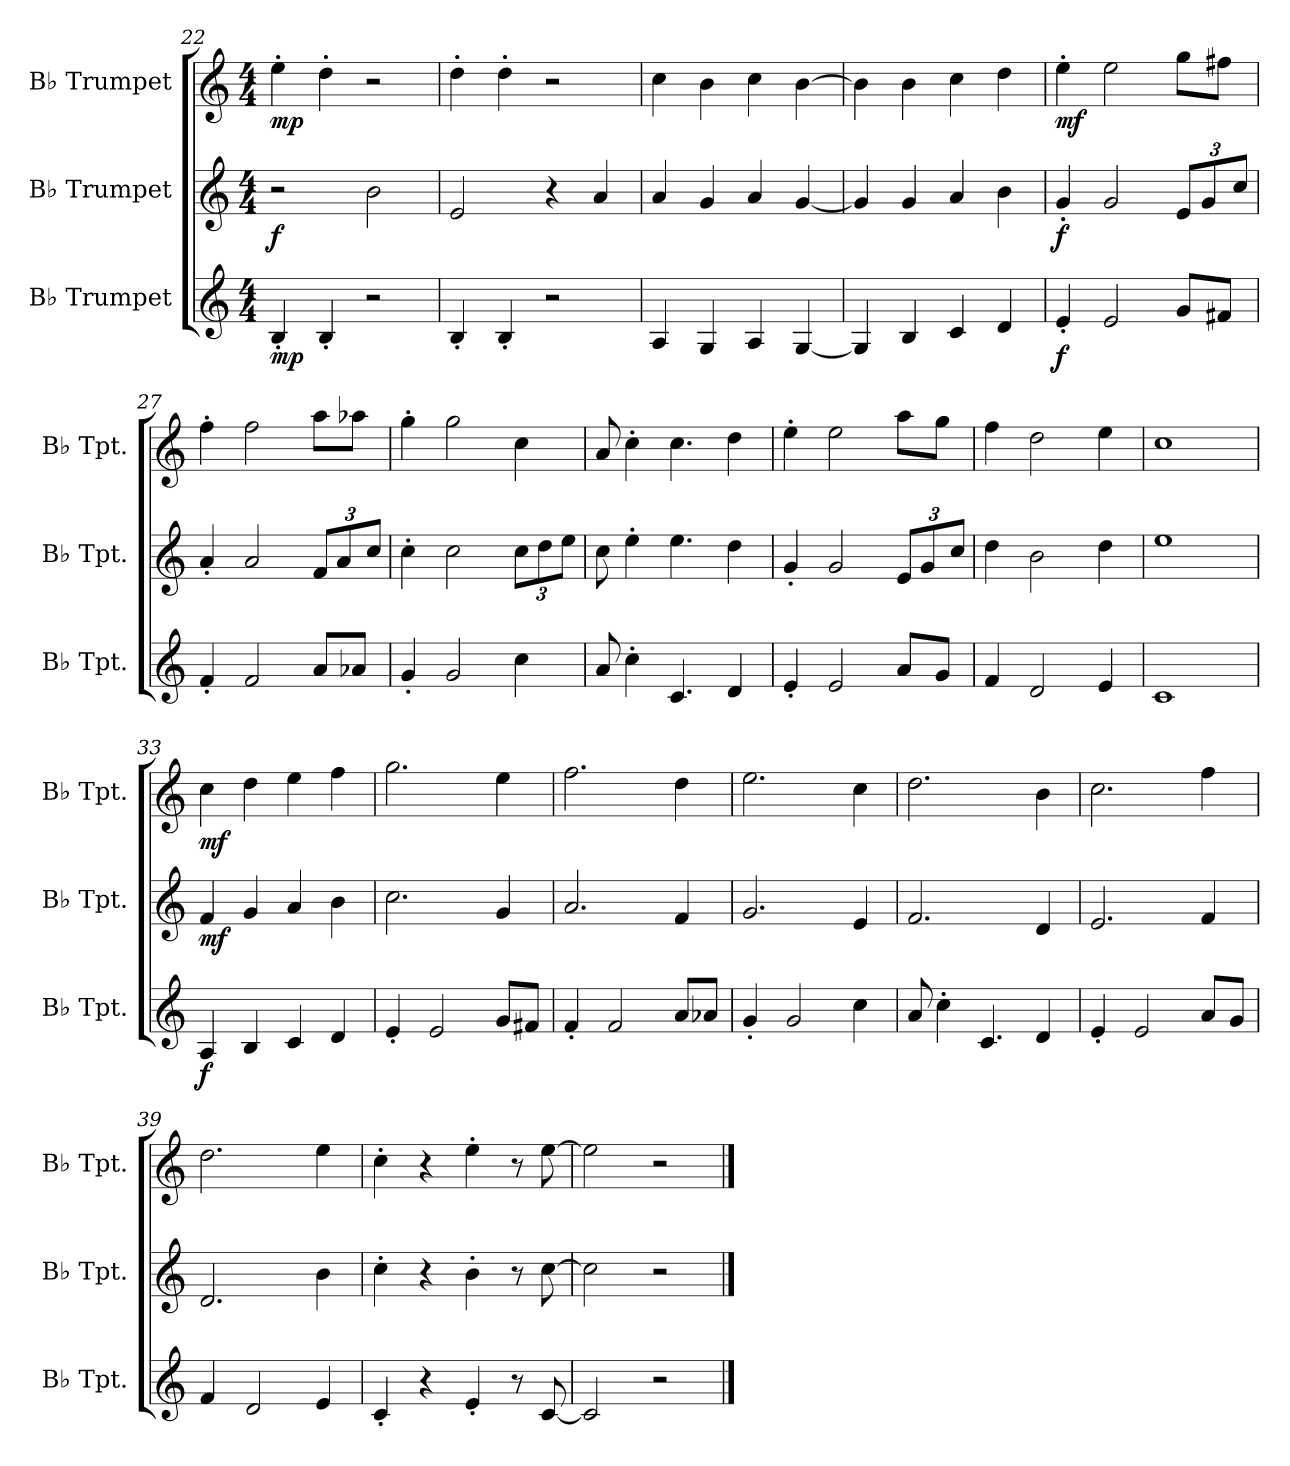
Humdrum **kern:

**kern	**dynam	**kern	**dynam	**kern	**dynam
*part3	*part3	*part2	*part2	*part1	*part1
*staff3	*staff3	*staff2	*staff2	*staff1	*staff1
*I"B♭ Trumpet	*	*I"B♭ Trumpet	*	*I"B♭ Trumpet	*
*I'B♭ Tpt.	*	*I'B♭ Tpt.	*	*I'B♭ Tpt.	*
*clefG2	*	*clefG2	*	*clefG2	*
*ITrd1c2	*	*ITrd1c2	*	*ITrd1c2	*
*k[b-e-]	*	*k[b-e-]	*	*k[b-e-]	*
*B-:	*	*B-:	*	*B-:	*
*M4/4	*	*M4/4	*	*M4/4	*
=22	=22	=22	=22	=22	=22
!	!LO:DY:b	!	!LO:DY:b	!	!LO:DY:b
4A'/	mp	2r	f	4dd'\	mp
4A'/	.	.	.	4cc'\	.
2r	.	2a\	.	2r	.
=23	=23	=23	=23	=23	=23
4A'/	.	2d/	.	4cc'\	.
4A'/	.	.	.	4cc'\	.
2r	.	4r	.	2r	.
.	.	4g/	.	.	.
=24	=24	=24	=24	=24	=24
4G/	.	4g/	.	4b-\	.
4F/	.	4f/	.	4a\	.
4G/	.	4g/	.	4b-\	.
[4F/	.	[4f/	.	[4a\	.
=25	=25	=25	=25	=25	=25
4F/]	.	4f/]	.	4a\]	.
4A/	.	4f/	.	4a\	.
4B-/	.	4g/	.	4b-\	.
4c/	.	4a\	.	4cc\	.
=26	=26	=26	=26	=26	=26
!	!LO:DY:b	!	!LO:DY:b	!	!LO:DY:b
4d'/	f	4f'/	f	4dd'\	mf
2d/	.	2f/	.	2dd\	.
*	*	*Xbrackettup	*	*	*
8f/L	.	12d/L	.	8ff\L	.
.	.	12f/	.	.	.
8en/J	.	.	.	8een\J	.
.	.	12b-/J	.	.	.
=27	=27	=27	=27	=27	=27
4e-'/	.	4g'/	.	4ee-'\	.
2e-/	.	2g/	.	2ee-\	.
8g/L	.	12e-/L	.	8gg\L	.
.	.	12g/	.	.	.
8g-X/J	.	.	.	8gg-X\J	.
.	.	12b-/J	.	.	.
!!LO:LB:g=z
=28	=28	=28	=28	=28	=28
4f'/	.	4b-'\	.	4ff'\	.
2f/	.	2b-\	.	2ff\	.
4b-\	.	12b-\L	.	4b-\	.
.	.	12cc\	.	.	.
.	.	12dd\J	.	.	.
=29	=29	=29	=29	=29	=29
8g/	.	8b-\	.	8g/	.
4b-'\	.	4dd'\	.	4b-'\	.
4.B-/	.	4.dd\	.	4.b-\	.
4c/	.	4cc\	.	4cc\	.
=30	=30	=30	=30	=30	=30
4d'/	.	4f'/	.	4dd'\	.
2d/	.	2f/	.	2dd\	.
8g/L	.	12d/L	.	8gg\L	.
.	.	12f/	.	.	.
8f/J	.	.	.	8ff\J	.
.	.	12b-/J	.	.	.
=31	=31	=31	=31	=31	=31
4e-/	.	4cc\	.	4ee-\	.
2c/	.	2a\	.	2cc\	.
4d/	.	4cc\	.	4dd\	.
=32	=32	=32	=32	=32	=32
1B-	.	1dd	.	1b-	.
=33	=33	=33	=33	=33	=33
!	!LO:DY:b	!	!LO:DY:b	!	!LO:DY:b
4G/	f	4e-/	mf	4b-\	mf
4A/	.	4f/	.	4cc\	.
4B-/	.	4g/	.	4dd\	.
4c/	.	4a\	.	4ee-\	.
=34	=34	=34	=34	=34	=34
4d'/	.	2.b-\	.	2.ff\	.
2d/	.	.	.	.	.
8f/L	.	4f/	.	4dd\	.
8en/J	.	.	.	.	.
=35	=35	=35	=35	=35	=35
4e-'/	.	2.g/	.	2.ee-\	.
2e-/	.	.	.	.	.
8g/L	.	4e-/	.	4cc\	.
8g-X/J	.	.	.	.	.
!!LO:LB:g=z
=36	=36	=36	=36	=36	=36
4f'/	.	2.f/	.	2.dd\	.
2f/	.	.	.	.	.
4b-\	.	4d/	.	4b-\	.
=37	=37	=37	=37	=37	=37
8g/	.	2.e-/	.	2.cc\	.
4b-'\	.	.	.	.	.
4.B-/	.	.	.	.	.
4c/	.	4c/	.	4a\	.
=38	=38	=38	=38	=38	=38
4d'/	.	2.d/	.	2.b-\	.
2d/	.	.	.	.	.
8g/L	.	4e-/	.	4ee-\	.
8f/J	.	.	.	.	.
=39	=39	=39	=39	=39	=39
4e-/	.	2.c/	.	2.cc\	.
2c/	.	.	.	.	.
4d/	.	4a\	.	4dd\	.
=40	=40	=40	=40	=40	=40
4B-'/	.	4b-'\	.	4b-'\	.
4r	.	4r	.	4r	.
4d'/	.	4a'\	.	4dd'\	.
8r	.	8r	.	8r	.
[8B-/	.	[8b-\	.	[8dd\	.
=41	=41	=41	=41	=41	=41
2B-/]	.	2b-\]	.	2dd\]	.
2r	.	2r	.	2r	.
==	==	==	==	==	==
*-	*-	*-	*-	*-	*-
